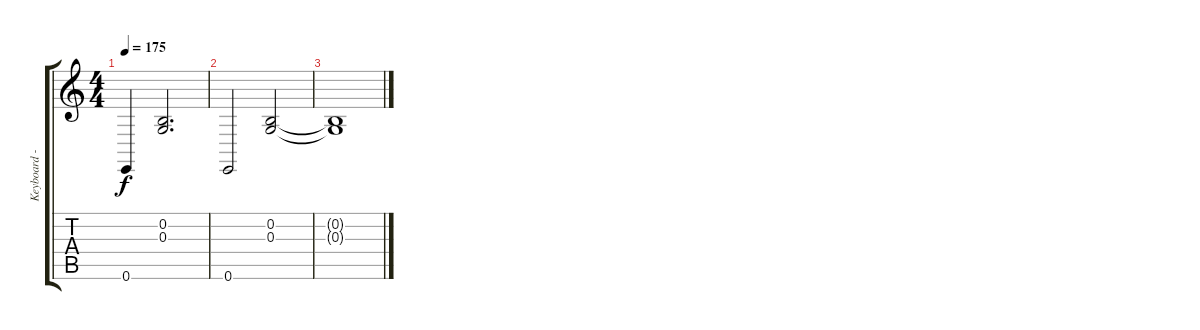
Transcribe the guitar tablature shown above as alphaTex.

\track ("Keyboard - " "Keyboard -") {instrument electricgrandpiano}
\staff {score tabs}
\tuning (E4 B3 G3 D3 A2 E2) {hide}
\ts (4 4)
\tempo 175
\clef g2
\ks c
0.6.4{dy f} (0.2 0.3).2{d} |
0.6.2 (0.2 0.3).2 |
(0.2{t} 0.3{t}).1
